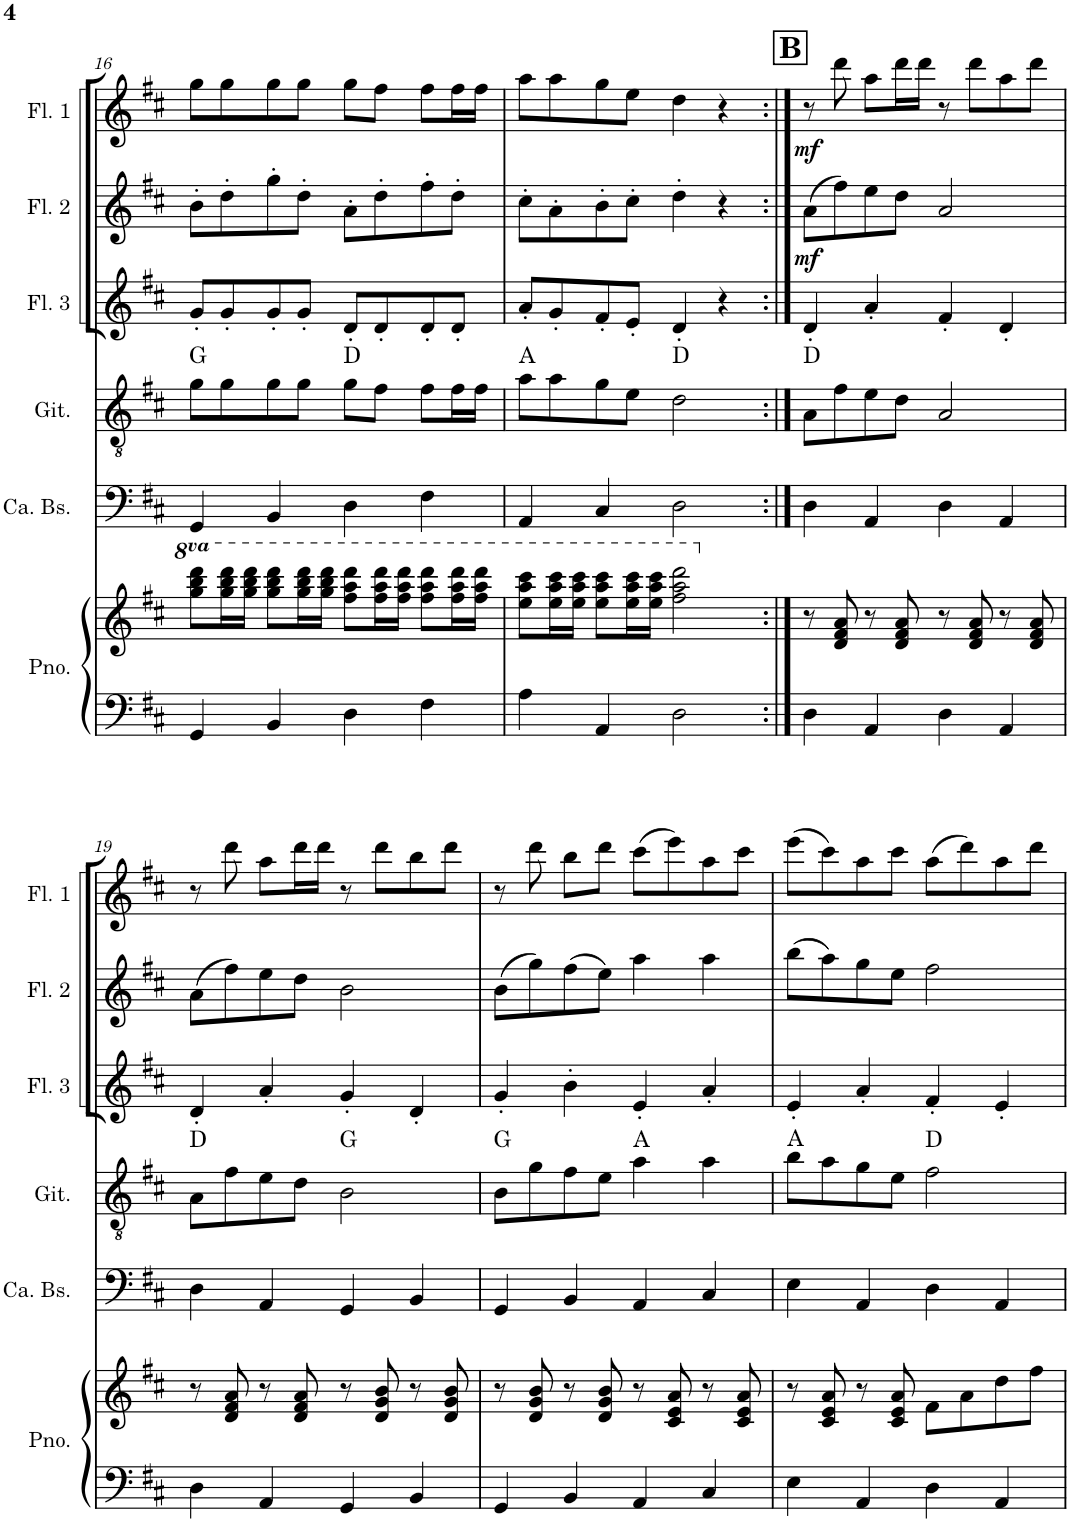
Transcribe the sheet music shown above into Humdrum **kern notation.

**kern	**kern	**kern	**kern	**harte	**kern	**kern	**dynam	**kern	**dynam
*part6	*part6	*part5	*part4	*part4	*part3	*part2	*part2	*part1	*part1
*staff7	*staff6	*staff5	*staff4	*	*staff3	*staff2	*staff2	*staff1	*staff1
*I"Piano	*	*I"Contrabas	*I"Klassieke gitaar	*	*I"Dwarsfluit 3	*I"Dwarsfluit 2	*	*I"Dwarsfluit 1	*
*I'Pno.	*	*I'Ca. Bs.	*I'Git.	*	*	*	*	*	*
!!LO:PB:g=z
*clefF4	*clefG2	*clefF4	*clefGv2	*	*clefG2	*clefG2	*	*clefG2	*
*	*	*Trd7c12	*	*	*	*	*	*	*
*k[f#c#]	*k[f#c#]	*k[f#c#]	*k[f#c#]	*	*k[f#c#]	*k[f#c#]	*	*k[f#c#]	*
*M4/4	*M4/4	*M4/4	*M4/4	*	*M4/4	*M4/4	*	*M4/4	*
=16	=16	=16	=16	=16	=16	=16	=16	=16	=16
4GG/	8ggg\ 8bbb\ 8dddd\L	4GG/	8g\L	G:maj	8g'/L	8b'\L	.	8gg\L	.
.	16ggg\ 16bbb\ 16dddd\L	.	8g\	.	8g'/	8dd'\	.	8gg\	.
.	16ggg\ 16bbb\ 16dddd\JJ	.	.	.	.	.	.	.	.
4BB/	8ggg\ 8bbb\ 8dddd\L	4BB/	8g\	.	8g'/	8gg'\	.	8gg\	.
.	16ggg\ 16bbb\ 16dddd\L	.	8g\J	.	8g'/J	8dd'\J	.	8gg\J	.
.	16ggg\ 16bbb\ 16dddd\JJ	.	.	.	.	.	.	.	.
4D\	8fff#\ 8aaa\ 8dddd\L	4D\	8g\L	D:maj	8d'/L	8a'\L	.	8gg\L	.
.	16fff#\ 16aaa\ 16dddd\L	.	8f#\J	.	8d'/	8dd'\	.	8ff#\J	.
.	16fff#\ 16aaa\ 16dddd\JJ	.	.	.	.	.	.	.	.
4F#\	8fff#\ 8aaa\ 8dddd\L	4F#\	8f#\L	.	8d'/	8ff#'\	.	8ff#\L	.
.	16fff#\ 16aaa\ 16dddd\L	.	16f#\L	.	8d'/J	8dd'\J	.	16ff#\L	.
.	16fff#\ 16aaa\ 16dddd\JJ	.	16f#\JJ	.	.	.	.	16ff#\JJ	.
=17	=17	=17	=17	=17	=17	=17	=17	=17	=17
4A\	8eee\ 8aaa\ 8cccc#\L	4AA/	8a\L	A:maj	8a'/L	8cc#'\L	.	8aa\L	.
.	16eee\ 16aaa\ 16cccc#\L	.	8a\	.	8g'/	8a'\	.	8aa\	.
.	16eee\ 16aaa\ 16cccc#\JJ	.	.	.	.	.	.	.	.
4AA/	8eee\ 8aaa\ 8cccc#\L	4C#/	8g\	.	8f#'/	8b'\	.	8gg\	.
.	16eee\ 16aaa\ 16cccc#\L	.	8e\J	.	8e'/J	8cc#'\J	.	8ee\J	.
.	16eee\ 16aaa\ 16cccc#\JJ	.	.	.	.	.	.	.	.
2D\	2fff#\ 2aaa\ 2dddd\	2D\	2d\	D:maj	4d'/	4dd'\	.	4dd\	.
.	.	.	.	.	4r	4r	.	4r	.
!!LO:REH:place=s1:a:B:cj:fs=14:t=B
=18:|!	=18:|!	=18:|!	=18:|!	=18:|!	=18:|!	=18:|!	=18:|!	=18:|!	=18:|!
!	!	!	!	!	!	!	!LO:DY:b	!	!LO:DY:b
4D\	8r	4D\	8A\L	D:maj	4d'/	(8a\L	mf	8r	mf
.	8d/ 8f#/ 8a/	.	8f#\	.	.	8ff#\)	.	8ddd\	.
4AA/	8r	4AA/	8e\	.	4a'/	8ee\	.	8aa\L	.
.	8d/ 8f#/ 8a/	.	8d\J	.	.	8dd\J	.	16ddd\L	.
.	.	.	.	.	.	.	.	16ddd\JJ	.
4D\	8r	4D\	2A/	.	4f#'/	2a/	.	8r	.
.	8d/ 8f#/ 8a/	.	.	.	.	.	.	8ddd\L	.
4AA/	8r	4AA/	.	.	4d'/	.	.	8aa\	.
.	8d/ 8f#/ 8a/	.	.	.	.	.	.	8ddd\J	.
!!LO:LB:g=z
=19	=19	=19	=19	=19	=19	=19	=19	=19	=19
4D\	8r	4D\	8A\L	D:maj	4d'/	(8a\L	.	8r	.
.	8d/ 8f#/ 8a/	.	8f#\	.	.	8ff#\)	.	8ddd\	.
4AA/	8r	4AA/	8e\	.	4a'/	8ee\	.	8aa\L	.
.	8d/ 8f#/ 8a/	.	8d\J	.	.	8dd\J	.	16ddd\L	.
.	.	.	.	.	.	.	.	16ddd\JJ	.
4GG/	8r	4GG/	2B\	G:maj	4g'/	2b\	.	8r	.
.	8d/ 8g/ 8b/	.	.	.	.	.	.	8ddd\L	.
4BB/	8r	4BB/	.	.	4d'/	.	.	8bb\	.
.	8d/ 8g/ 8b/	.	.	.	.	.	.	8ddd\J	.
=20	=20	=20	=20	=20	=20	=20	=20	=20	=20
4GG/	8r	4GG/	8B\L	G:maj	4g'/	(8b\L	.	8r	.
.	8d/ 8g/ 8b/	.	8g\	.	.	8gg\)	.	8ddd\	.
4BB/	8r	4BB/	8f#\	.	4b'\	(8ff#\	.	8bb\L	.
.	8d/ 8g/ 8b/	.	8e\J	.	.	8ee\J)	.	8ddd\J	.
4AA/	8r	4AA/	4a\	A:maj	4e'/	4aa\	.	(8ccc#\L	.
.	8c#/ 8e/ 8a/	.	.	.	.	.	.	8eee\)	.
4C#/	8r	4C#/	4a\	.	4a'/	4aa\	.	8aa\	.
.	8c#/ 8e/ 8a/	.	.	.	.	.	.	8ccc#\J	.
=21	=21	=21	=21	=21	=21	=21	=21	=21	=21
4E\	8r	4E\	8b\L	A:maj	4e'/	(8bb\L	.	(8eee\L	.
.	8c#/ 8e/ 8a/	.	8a\	.	.	8aa\)	.	8ccc#\)	.
4AA/	8r	4AA/	8g\	.	4a'/	8gg\	.	8aa\	.
.	8c#/ 8e/ 8a/	.	8e\J	.	.	8ee\J	.	8ccc#\J	.
4D\	8f#\L	4D\	2f#\	D:maj	4f#'/	2ff#\	.	(8aa\L	.
.	8a\	.	.	.	.	.	.	8ddd\)	.
4AA/	8dd\	4AA/	.	.	4e'/	.	.	8aa\	.
.	8ff#\J	.	.	.	.	.	.	8ddd\J	.
=	=	=	=	=	=	=	=	=	=
*-	*-	*-	*-	*-	*-	*-	*-	*-	*-
